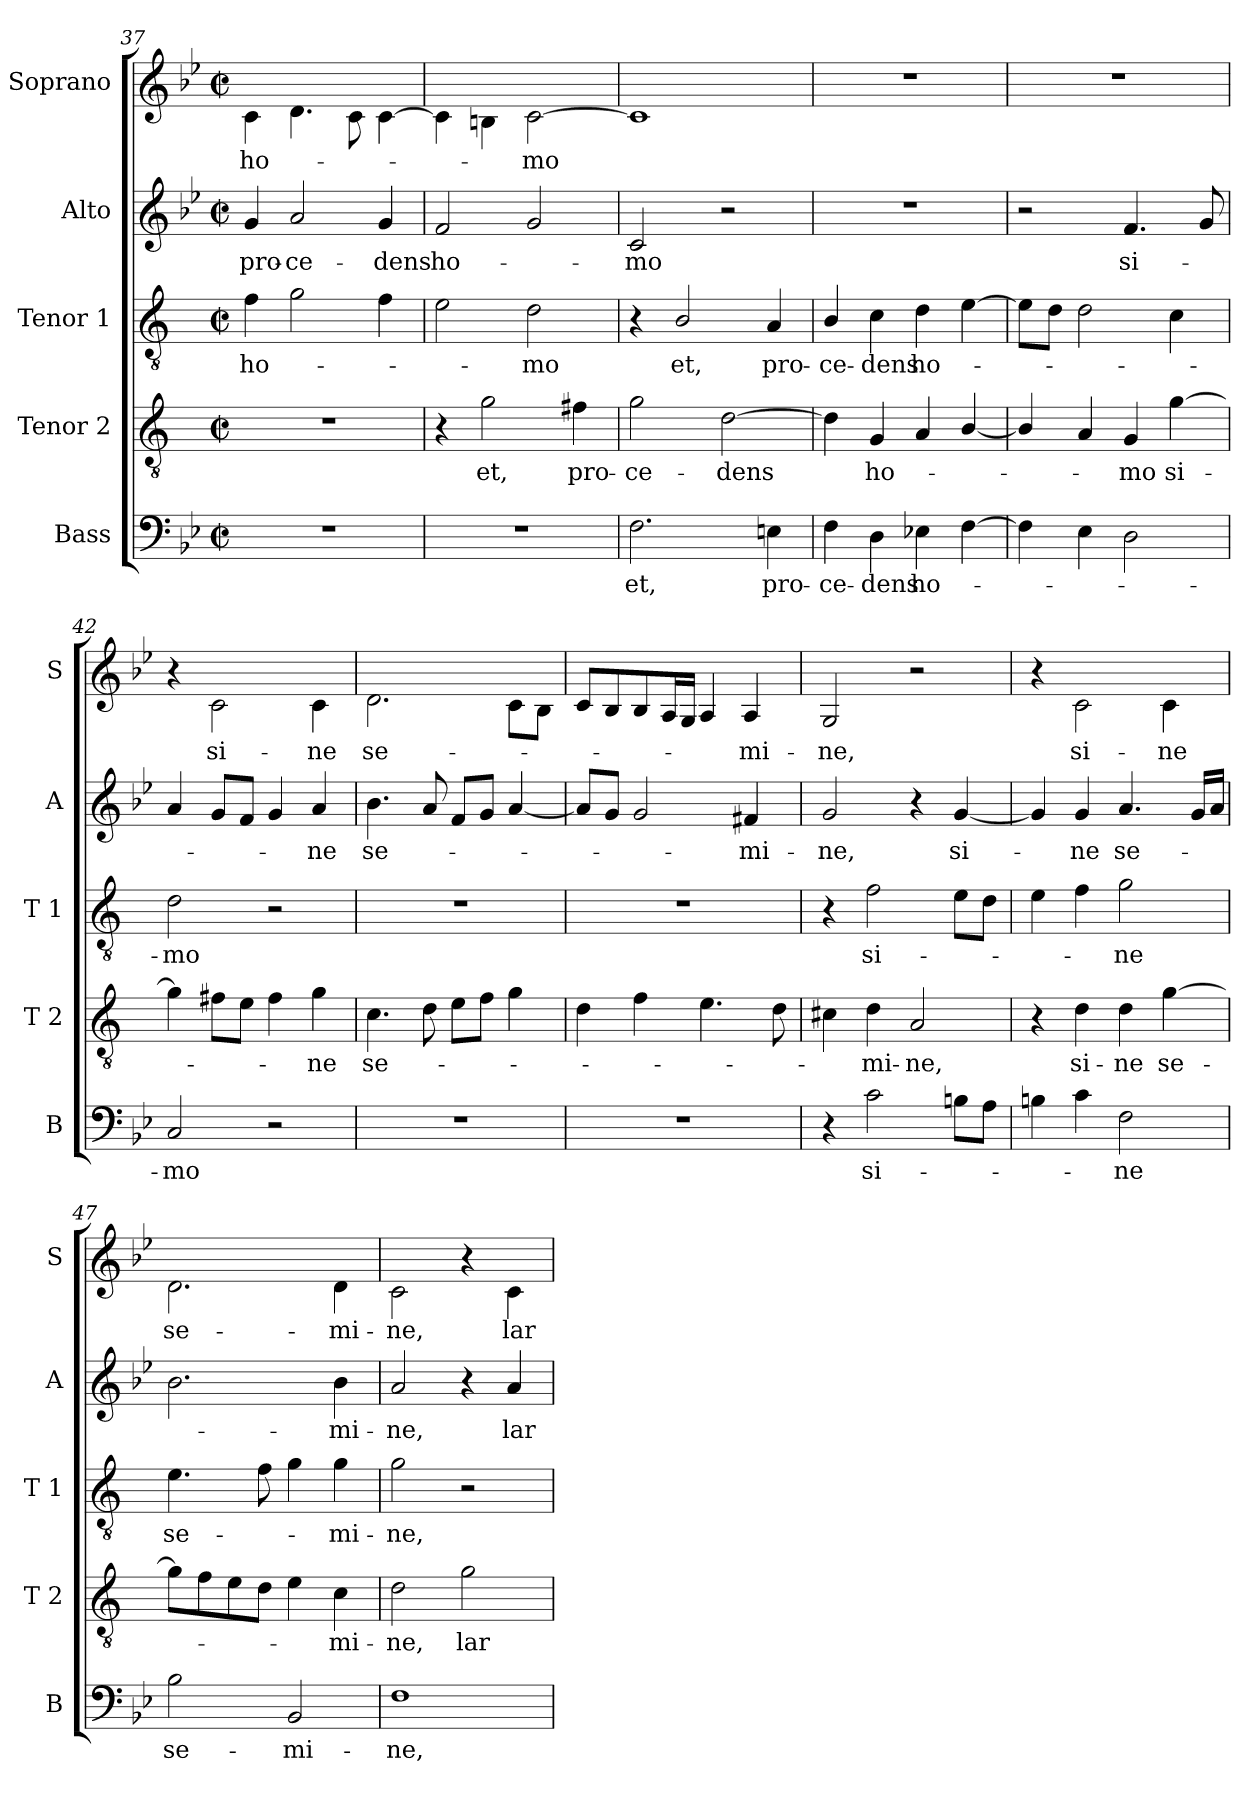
**kern	**text	**kern	**text	**kern	**text	**kern	**text	**kern	**text
*part5	*part5	*part4	*part4	*part3	*part3	*part2	*part2	*part1	*part1
*staff5	*staff5	*staff4	*staff4	*staff3	*staff3	*staff2	*staff2	*staff1	*staff1
*I"Bass	*	*I"Tenor 2	*	*I"Tenor 1	*	*I"Alto	*	*I"Soprano	*
*I'B	*	*I'T 2	*	*I'T 1	*	*I'A	*	*I'S	*
*clefF4	*	*clefGv2	*	*clefGv2	*	*clefG2	*	*clefG2	*
*	*	*ITrd1c2	*	*ITrd1c2	*	*	*	*ITrd-7c-12	*
*k[b-e-]	*	*k[b-e-]	*	*k[b-e-]	*	*k[b-e-]	*	*k[b-e-]	*
*B-:	*	*B-:	*	*B-:	*	*B-:	*	*B-:	*
*M2/2	*	*M2/2	*	*M2/2	*	*M2/2	*	*M2/2	*
*met(c|)	*	*met(c|)	*	*met(c|)	*	*met(c|)	*	*met(c|)	*
=37	=37	=37	=37	=37	=37	=37	=37	=37	=37
1r	.	1r	.	4e-\	ho-	4g/	pro-	4cc\	ho-
.	.	.	.	2f\	.	2a/	-ce-	4.dd\	.
.	.	.	.	.	.	.	.	8cc\	.
.	.	.	.	4e-\	.	4g/	-dens	[4cc\	.
=38	=38	=38	=38	=38	=38	=38	=38	=38	=38
1r	.	4r	.	2d\	.	2f/	ho-	4cc\]	.
.	.	2f\	et,	.	.	.	.	4bn\	.
.	.	.	.	2c\	-mo	2g/	.	[2cc\	-mo
.	.	4en\	pro-	.	.	.	.	.	.
!!LO:PB:g=z
=39	=39	=39	=39	=39	=39	=39	=39	=39	=39
2.F\	et,	2f\	-ce-	4r	.	2c/	-mo	1cc]	.
.	.	.	.	2A/	et,	.	.	.	.
.	.	[2c\	-dens	.	.	2r	.	.	.
4En\	pro-	.	.	4G/	pro-	.	.	.	.
=40	=40	=40	=40	=40	=40	=40	=40	=40	=40
4F\	-ce-	4c\]	.	4A/	-ce-	1r	.	1r	.
4D\	-dens	4F/	ho-	4B-\	-dens	.	.	.	.
4E-X\	ho-	4G/	.	4c\	ho-	.	.	.	.
[4F\	.	[4A/	.	[4d\	.	.	.	.	.
=41	=41	=41	=41	=41	=41	=41	=41	=41	=41
4F\]	.	4A/]	.	8d\L]	.	2r	.	1r	.
.	.	.	.	8c\J	.	.	.	.	.
4E-\	.	4G/	.	2c\	.	.	.	.	.
2D\	.	4F/	-mo	.	.	4.f/	si-	.	.
.	.	[4f\	si-	4B-\	.	.	.	.	.
.	.	.	.	.	.	8g/	.	.	.
=42	=42	=42	=42	=42	=42	=42	=42	=42	=42
2C/	-mo	4f\]	.	2c\	-mo	4a/	.	4r	.
.	.	8en\L	.	.	.	8g/L	.	2cc\	si-
.	.	8d\J	.	.	.	8f/J	.	.	.
2r	.	4e\	.	2r	.	4g/	.	.	.
.	.	4f\	-ne	.	.	4a/	-ne	4cc\	-ne
=43	=43	=43	=43	=43	=43	=43	=43	=43	=43
1r	.	4.B-\	se-	1r	.	4.b-\	se-	2.dd\	se-
.	.	8c\	.	.	.	8a/	.	.	.
.	.	8d\L	.	.	.	8f/L	.	.	.
.	.	8e-\J	.	.	.	8g/J	.	.	.
.	.	4f\	.	.	.	[4a/	.	8cc\L	.
.	.	.	.	.	.	.	.	8b-\J	.
=44	=44	=44	=44	=44	=44	=44	=44	=44	=44
1r	.	4c\	.	1r	.	8a/L]	.	8cc/L	.
.	.	.	.	.	.	8g/J	.	8b-/	.
.	.	4e-\	.	.	.	2g/	.	8b-/	.
.	.	.	.	.	.	.	.	16a/L	.
.	.	.	.	.	.	.	.	16g/JJ	.
.	.	4.d\	.	.	.	.	.	4a/	.
.	.	.	.	.	.	4f#X/	-mi-	4a/	-mi-
.	.	8c\	.	.	.	.	.	.	.
!!LO:LB:g=z
=45	=45	=45	=45	=45	=45	=45	=45	=45	=45
4r	.	4Bn\	.	4r	.	2g/	-ne,	2g/	-ne,
2c\	si-	4c\	-mi-	2e-\	si-	.	.	.	.
.	.	2G/	-ne,	.	.	4r	.	2r	.
8Bn\L	.	.	.	8d\L	.	[4g/	si-	.	.
8A\J	.	.	.	8c\J	.	.	.	.	.
=46	=46	=46	=46	=46	=46	=46	=46	=46	=46
4Bn\	.	4r	.	4d\	.	4g/]	.	4r	.
4c\	.	4c\	si-	4e-\	.	4g/	-ne	2cc\	si-
2F\	-ne	4c\	-ne	2f\	-ne	4.a/	se-	.	.
.	.	[4f\	se-	.	.	.	.	4cc\	-ne
.	.	.	.	.	.	16g/LL	.	.	.
.	.	.	.	.	.	16a/JJ	.	.	.
=47	=47	=47	=47	=47	=47	=47	=47	=47	=47
2B-\	se-	8f\L]	.	4.d\	se-	2.b-\	.	2.dd\	se-
.	.	8e-\	.	.	.	.	.	.	.
.	.	8d\	.	.	.	.	.	.	.
.	.	8c\J	.	8e-\	.	.	.	.	.
2BB-/	-mi-	4d\	.	4f\	.	.	.	.	.
.	.	4B-\	-mi-	4f\	-mi-	4b-\	-mi-	4dd\	-mi-
=48	=48	=48	=48	=48	=48	=48	=48	=48	=48
1F	-ne,	2c\	ne,	2f\	-ne,	2a/	ne,	2cc\	-ne,
.	.	2f\	lar-	2r	.	4r	.	4r	.
.	.	.	.	.	.	4a/	lar-	4cc\	lar-
=	=	=	=	=	=	=	=	=	=
*-	*-	*-	*-	*-	*-	*-	*-	*-	*-
